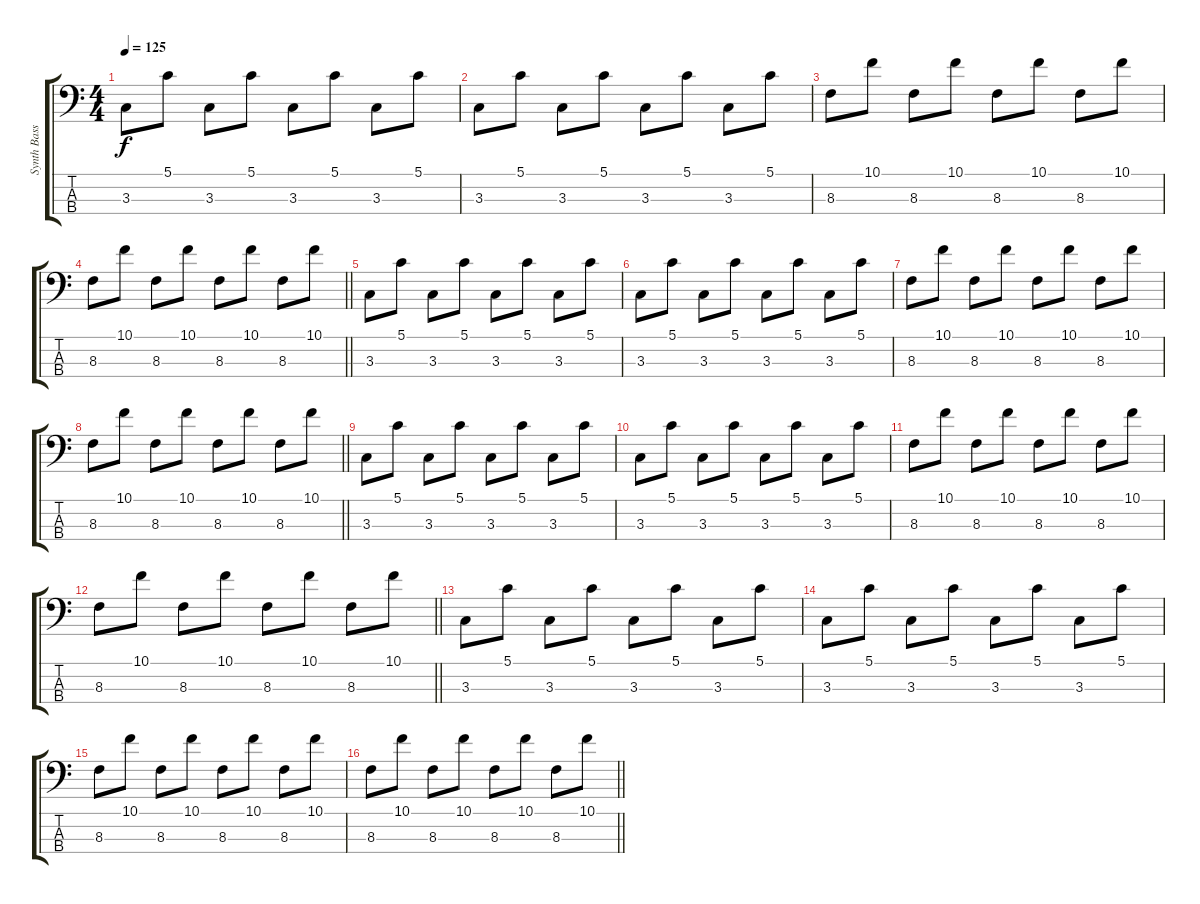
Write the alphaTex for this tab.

\track ("Synth Bass (Gillian)" "Synth Bass") {instrument synthbass1}
\staff {score tabs}
\tuning (G2 D2 A1 E1) {hide}
\ts (4 4)
\tempo 125
\clef f4
\ks c
3.3.8{dy f} 5.1.8 3.3.8 5.1.8 3.3.8 5.1.8 3.3.8 5.1.8 |
3.3.8 5.1.8 3.3.8 5.1.8 3.3.8 5.1.8 3.3.8 5.1.8 |
8.3.8 10.1.8 8.3.8 10.1.8 8.3.8 10.1.8 8.3.8 10.1.8 |
\barLineRight lightlight
8.3.8 10.1.8 8.3.8 10.1.8 8.3.8 10.1.8 8.3.8 10.1.8 |
3.3.8 5.1.8 3.3.8 5.1.8 3.3.8 5.1.8 3.3.8 5.1.8 |
3.3.8 5.1.8 3.3.8 5.1.8 3.3.8 5.1.8 3.3.8 5.1.8 |
8.3.8 10.1.8 8.3.8 10.1.8 8.3.8 10.1.8 8.3.8 10.1.8 |
\barLineRight lightlight
8.3.8 10.1.8 8.3.8 10.1.8 8.3.8 10.1.8 8.3.8 10.1.8 |
3.3.8 5.1.8 3.3.8 5.1.8 3.3.8 5.1.8 3.3.8 5.1.8 |
3.3.8 5.1.8 3.3.8 5.1.8 3.3.8 5.1.8 3.3.8 5.1.8 |
8.3.8 10.1.8 8.3.8 10.1.8 8.3.8 10.1.8 8.3.8 10.1.8 |
\barLineRight lightlight
8.3.8 10.1.8 8.3.8 10.1.8 8.3.8 10.1.8 8.3.8 10.1.8 |
3.3.8 5.1.8 3.3.8 5.1.8 3.3.8 5.1.8 3.3.8 5.1.8 |
3.3.8 5.1.8 3.3.8 5.1.8 3.3.8 5.1.8 3.3.8 5.1.8 |
8.3.8 10.1.8 8.3.8 10.1.8 8.3.8 10.1.8 8.3.8 10.1.8 |
\barLineRight lightlight
8.3.8 10.1.8 8.3.8 10.1.8 8.3.8 10.1.8 8.3.8 10.1.8
